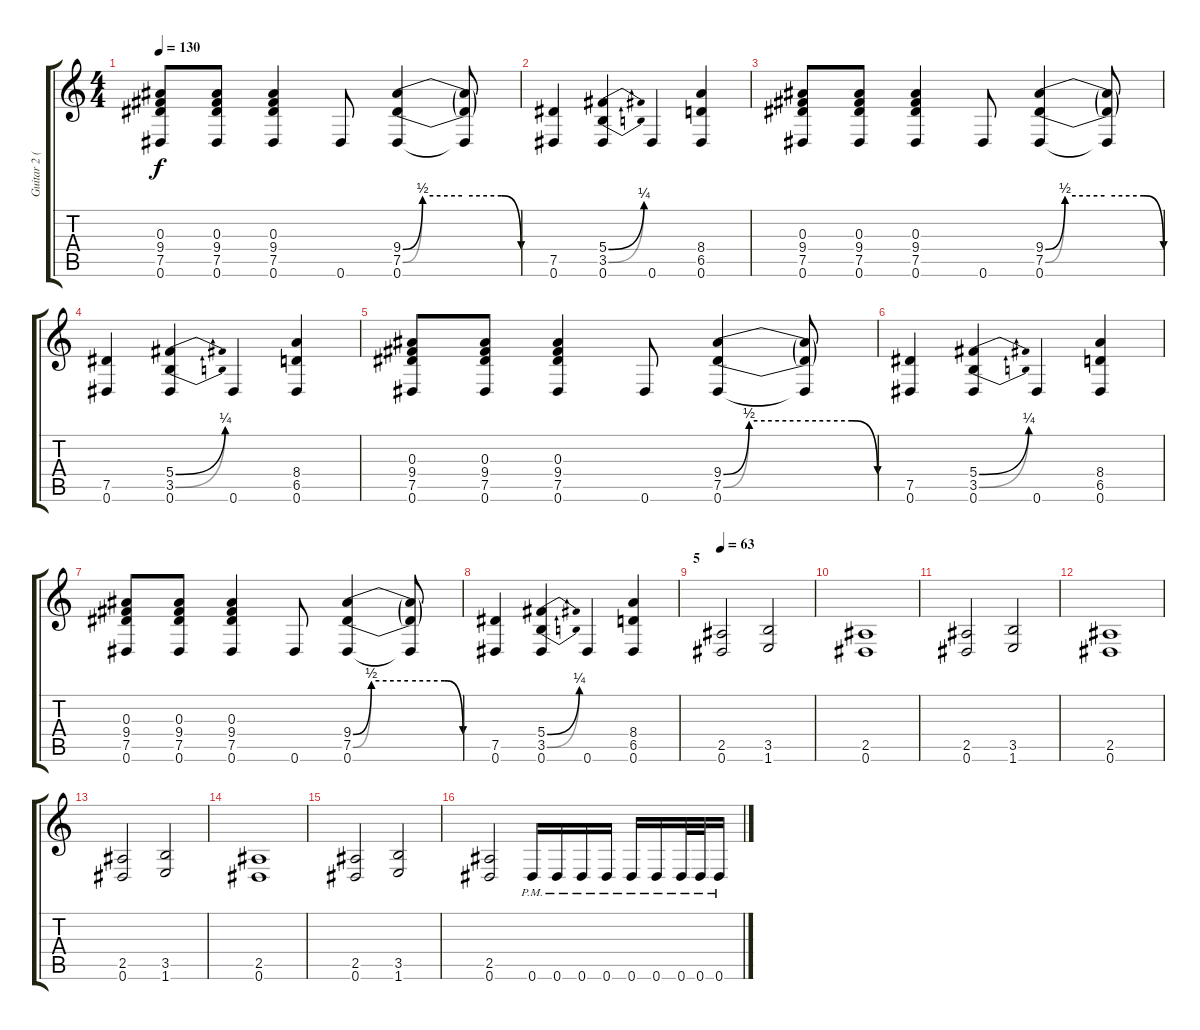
\track ("Guitar 2 (tuned half step down)" "Guitar 2 (") {instrument distortionguitar}
\staff {score tabs}
\tuning (Eb4 Bb3 Gb3 Db3 Ab2 Eb2) {hide}
\ts (4 4)
\tempo 130
\clef g2
\ks c
(0.3 9.4 7.5 0.6).8{dy f} (0.3 9.4 7.5 0.6).8 (0.3 9.4 7.5 0.6).4 0.6.8 (9.4{be (custom 0 0 10 2 30 2 50 2 60 0)} 7.5{be (custom 0 0 10 2 30 2 50 2 60 0)} 0.6).4 (9.4{t} 7.5{t} 0.6{t}).8 |
(7.5 0.6).4 (5.4{be (bend 0 0 60 1)} 3.5{be (bend 0 0 60 1)} 0.6).4 0.6.4 (8.4 6.5 0.6).4 |
(0.3 9.4 7.5 0.6).8 (0.3 9.4 7.5 0.6).8 (0.3 9.4 7.5 0.6).4 0.6.8 (9.4{be (custom 0 0 10 2 30 2 50 2 60 0)} 7.5{be (custom 0 0 10 2 30 2 50 2 60 0)} 0.6).4 (9.4{t} 7.5{t} 0.6{t}).8 |
(7.5 0.6).4 (5.4{be (bend 0 0 60 1)} 3.5{be (bend 0 0 60 1)} 0.6).4 0.6.4 (8.4 6.5 0.6).4 |
(0.3 9.4 7.5 0.6).8 (0.3 9.4 7.5 0.6).8 (0.3 9.4 7.5 0.6).4 0.6.8 (9.4{be (custom 0 0 10 2 30 2 50 2 60 0)} 7.5{be (custom 0 0 10 2 30 2 50 2 60 0)} 0.6).4 (9.4{t} 7.5{t} 0.6{t}).8 |
(7.5 0.6).4 (5.4{be (bend 0 0 60 1)} 3.5{be (bend 0 0 60 1)} 0.6).4 0.6.4 (8.4 6.5 0.6).4 |
(0.3 9.4 7.5 0.6).8 (0.3 9.4 7.5 0.6).8 (0.3 9.4 7.5 0.6).4 0.6.8 (9.4{be (custom 0 0 10 2 30 2 50 2 60 0)} 7.5{be (custom 0 0 10 2 30 2 50 2 60 0)} 0.6).4 (9.4{t} 7.5{t} 0.6{t}).8 |
(7.5 0.6).4 (5.4{be (bend 0 0 60 1)} 3.5{be (bend 0 0 60 1)} 0.6).4 0.6.4 (8.4 6.5 0.6).4 |
\section ("" "5")
\tempo 63
(2.5 0.6).2{volume 11 instrument distortionguitar} (3.5 1.6).2 |
(2.5 0.6).1 |
(2.5 0.6).2 (3.5 1.6).2 |
(2.5 0.6).1 |
(2.5 0.6).2 (3.5 1.6).2 |
(2.5 0.6).1 |
(2.5 0.6).2 (3.5 1.6).2 |
(2.5 0.6).2 0.6{pm}.16{volume 14} 0.6{pm}.16 0.6{pm}.16 0.6{pm}.16 0.6{pm}.16 0.6{pm}.16 0.6{pm}.32 0.6{pm}.32 0.6{pm}.16
